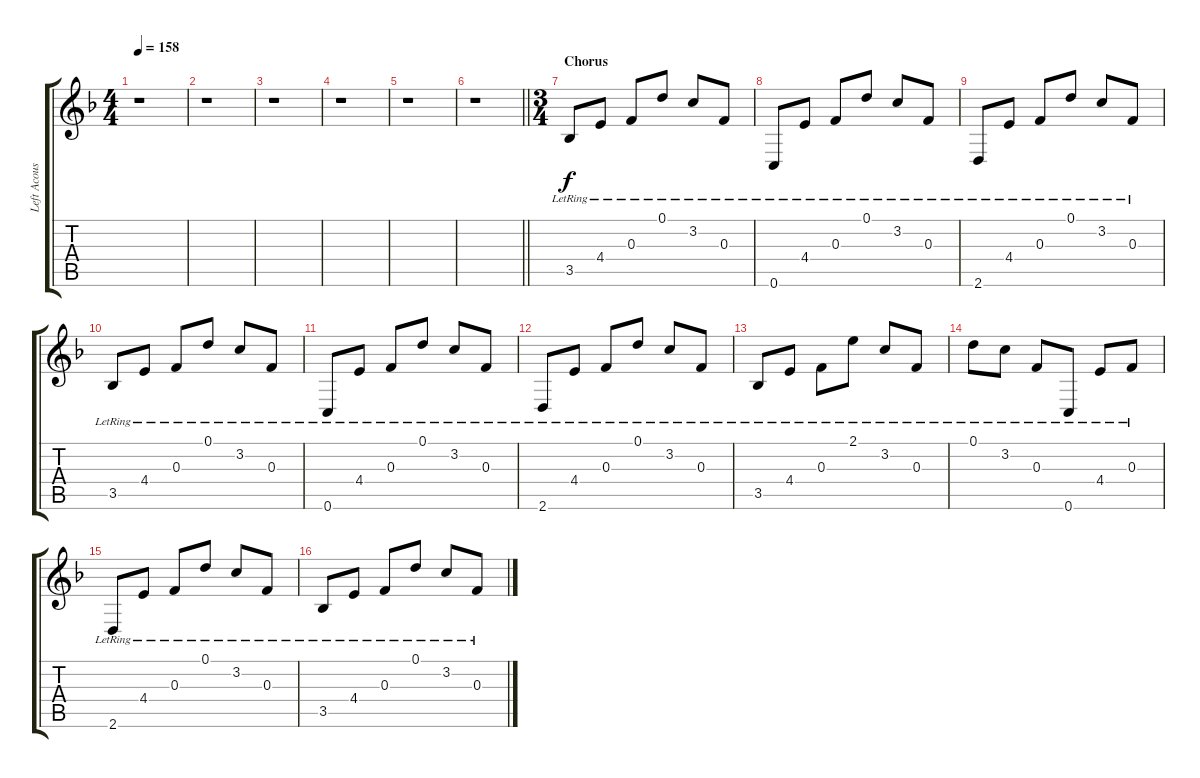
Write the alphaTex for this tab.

\track ("Left Acoustic Guitar" "Left Acous") {instrument acousticguitarsteel}
\staff {score tabs}
\tuning (D4 A3 F3 C3 G2 C2) {hide}
\ts (4 4)
\tempo 158
\clef g2
\ks f
r.1{dy f} |
r.1 |
r.1 |
r.1 |
r.1 |
\barLineRight lightlight
r.1 |
\ts (3 4)
\section ("" "Chorus")
3.5{lr}.8 4.4{lr}.8 0.3{lr}.8 0.1{lr}.8 3.2{lr}.8 0.3{lr}.8 |
0.6{lr}.8 4.4{lr}.8 0.3{lr}.8 0.1{lr}.8 3.2{lr}.8 0.3{lr}.8 |
2.6{lr}.8 4.4{lr}.8 0.3{lr}.8 0.1{lr}.8 3.2{lr}.8 0.3{lr}.8 |
3.5{lr}.8 4.4{lr}.8 0.3{lr}.8 0.1{lr}.8 3.2{lr}.8 0.3{lr}.8 |
0.6{lr}.8 4.4{lr}.8 0.3{lr}.8 0.1{lr}.8 3.2{lr}.8 0.3{lr}.8 |
2.6{lr}.8 4.4{lr}.8 0.3{lr}.8 0.1{lr}.8 3.2{lr}.8 0.3{lr}.8 |
3.5{lr}.8 4.4{lr}.8 0.3{lr}.8 2.1{lr}.8 3.2{lr}.8 0.3{lr}.8 |
0.1{lr}.8 3.2{lr}.8 0.3{lr}.8 0.6{lr}.8 4.4{lr}.8 0.3{lr}.8 |
2.6{lr}.8 4.4{lr}.8 0.3{lr}.8 0.1{lr}.8 3.2{lr}.8 0.3{lr}.8 |
3.5{lr}.8 4.4{lr}.8 0.3{lr}.8 0.1{lr}.8 3.2{lr}.8 0.3{lr}.8
